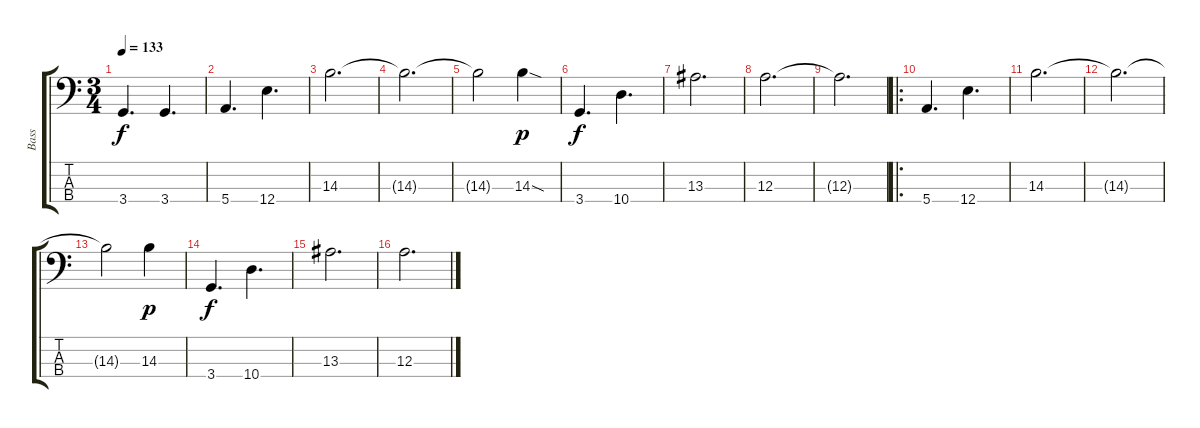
\track ("Bass" "Bass") {instrument electricbassfinger}
\staff {score tabs}
\tuning (G2 D2 A1 E1) {hide}
\ts (3 4)
\tempo 133
\clef f4
\ks c
3.4.4{d dy f} 3.4.4{d} |
5.4.4{d} 12.4.4{d} |
14.3.2{d} |
14.3{t}.2{d} |
14.3{t}.2 14.3{sod}.4{dy p} |
3.4.4{d dy f} 10.4.4{d} |
13.3.2{d} |
12.3.2{d} |
12.3{t}.2{d} |
\ro
5.4.4{d} 12.4.4{d} |
14.3.2{d} |
14.3{t}.2{d} |
14.3{t}.2 14.3.4{dy p} |
3.4.4{d dy f} 10.4.4{d} |
13.3.2{d} |
12.3.2{d}
